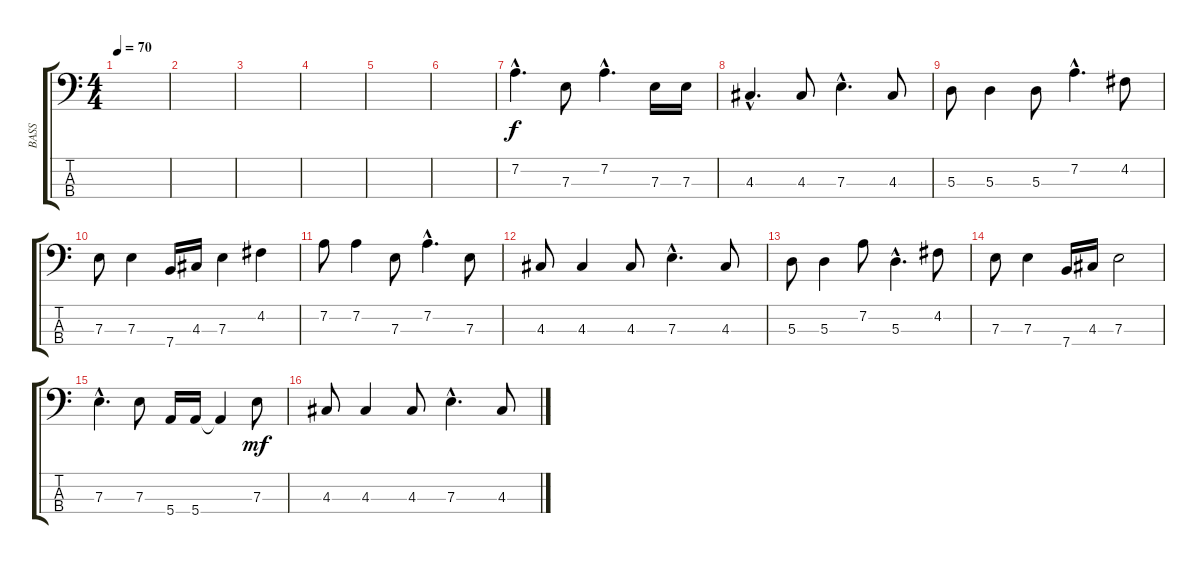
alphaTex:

\track ("BASS" "BASS") {instrument electricbassfinger}
\staff {score tabs}
\tuning (G2 D2 A1 E1) {hide}
\ts (4 4)
\tempo 70
\clef f4
\ks c
|
|
|
|
|
|
7.2{hac}.4{d} 7.3.8 7.2{hac}.4{d} 7.3.16 7.3.16 |
4.3{hac}.4{d} 4.3.8 7.3{hac}.4{d} 4.3.8 |
5.3.8 5.3.4 5.3.8 7.2{hac}.4{d} 4.2.8 |
7.3.8 7.3.4 7.4.16 4.3.16 7.3.4 4.2.4 |
7.2.8 7.2.4 7.3.8 7.2{hac}.4{d} 7.3.8 |
4.3.8 4.3.4 4.3.8 7.3{hac}.4{d} 4.3.8 |
5.3.8 5.3.4 7.2.8 5.3{hac}.4{d} 4.2.8 |
7.3.8 7.3.4 7.4.16 4.3.16 7.3.2 |
7.3{hac}.4{d} 7.3.8 5.4.16 5.4.16 5.4{t}.4{dy f} 7.3.8{dy mf} |
4.3.8 4.3.4 4.3.8 7.3{hac}.4{d} 4.3.8
